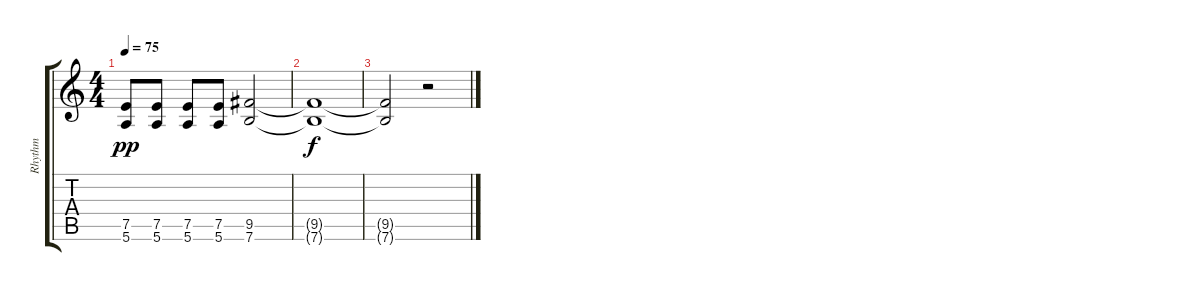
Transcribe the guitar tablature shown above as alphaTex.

\track ("Rhythm" "Rhythm") {instrument electricguitarmuted}
\staff {score tabs}
\tuning (E4 B3 G3 D3 A2 E2) {hide}
\ts (4 4)
\tempo 75
\clef g2
\ks c
(7.5 5.6).8{dy pp} (7.5 5.6).8 (7.5 5.6).8 (7.5 5.6).8 (9.5 7.6).2 |
(9.5{t} 7.6{t}).1{dy f} |
(9.5{t} 7.6{t}).2 r.2
